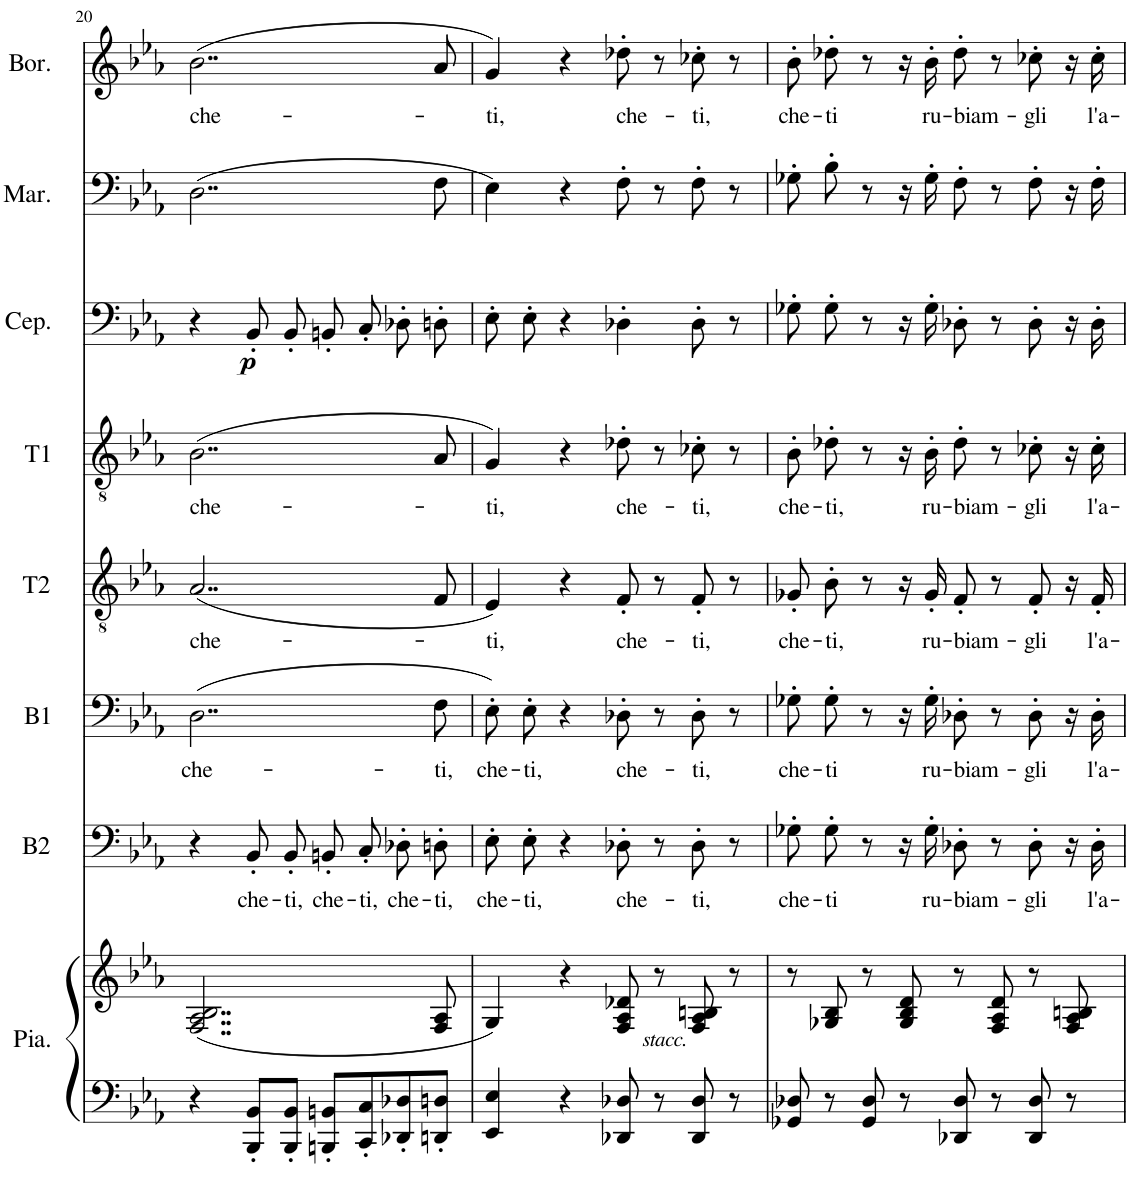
**kern	**kern	**kern	**text	**kern	**text	**kern	**text	**kern	**text	**kern	**dynam	**kern	**kern	**text
*part8	*part8	*part7	*part7	*part6	*part6	*part5	*part5	*part4	*part4	*part3	*part3	*part2	*part1	*part1
*staff9	*staff8	*staff7	*staff7	*staff6	*staff6	*staff5	*staff5	*staff4	*staff4	*staff3	*staff3	*staff2	*staff1	*staff1
*I"Piano	*	*I"Basse 2	*	*I"Basse 1	*	*I"Ténor 2	*	*I"Ténor 1	*	*I"Ceprano	*	*I"Marullo	*I"Borsa	*
*I'Pia.	*	*I'B2	*	*I'B1	*	*I'T2	*	*I'T1	*	*I'Cep.	*	*I'Mar.	*I'Bor.	*
!!LO:PB:g=z
*clefF4	*clefG2	*clefF4	*	*clefF4	*	*clefGv2	*	*clefGv2	*	*clefF4	*	*clefF4	*clefG2	*
*k[b-e-a-]	*k[b-e-a-]	*k[b-e-a-]	*	*k[b-e-a-]	*	*k[b-e-a-]	*	*k[b-e-a-]	*	*k[b-e-a-]	*	*k[b-e-a-]	*k[b-e-a-]	*
*M4/4	*M4/4	*M4/4	*	*M4/4	*	*M4/4	*	*M4/4	*	*M4/4	*	*M4/4	*M4/4	*
=20	=20	=20	=20	=20	=20	=20	=20	=20	=20	=20	=20	=20	=20	=20
!	!	!	!	!	!LO:LY:b	!	!LO:LY:b	!	!LO:LY:b	!	!	!	!	!LO:LY:b
4r	(2..F/ 2..A-/ 2..B-/	4r	.	(2..D\	che-	(2..A-/	che-	(2..B-\	che-	4r	.	(2..D\	(2..b-\	che-
!	!	!	!LO:LY:b	!	!	!	!	!	!	!	!LO:DY:b	!	!	!
8BBB-/' 8BB-/'L	.	8BB-'/L	che-	.	.	.	.	.	.	8BB-'/L	p	.	.	.
!	!	!	!LO:LY:b	!	!	!	!	!	!	!	!	!	!	!
8BBB-/' 8BB-/'J	.	8BB-'/J	-ti,	.	.	.	.	.	.	8BB-'/J	.	.	.	.
!	!	!	!LO:LY:b	!	!	!	!	!	!	!	!	!	!	!
8BBBn/' 8BBn/'L	.	8BBn'/L	che-	.	.	.	.	.	.	8BBn'/L	.	.	.	.
!	!	!	!LO:LY:b	!	!	!	!	!	!	!	!	!	!	!
8CC/' 8C/'	.	8C'/J	-ti,	.	.	.	.	.	.	8C'/J	.	.	.	.
!	!	!	!LO:LY:b	!	!	!	!	!	!	!	!	!	!	!
8DD-X/' 8D-X/'	.	8D-X'\L	che-	.	.	.	.	.	.	8D-X'\L	.	.	.	.
!	!	!	!LO:LY:b	!	!LO:LY:b	!	!	!	!	!	!	!	!	!
8DDn/' 8Dn/'J	8F/ 8A-/	8Dn'\J	-ti,	8F\	-ti,	8F/	.	8A-/	.	8Dn'\J	.	8F\	8a-/	.
=21	=21	=21	=21	=21	=21	=21	=21	=21	=21	=21	=21	=21	=21	=21
!	!	!	!LO:LY:b	!	!LO:LY:b	!	!LO:LY:b	!	!LO:LY:b	!	!	!	!	!LO:LY:b
4EE-/ 4E-/	4G/)	8E-'\L	che-	8E-'\L)	che-	4E-/)	-ti,	4G/)	-ti,	8E-'\L	.	4E-\)	4g/)	-ti,
!	!	!	!LO:LY:b	!	!LO:LY:b	!	!	!	!	!	!	!	!	!
.	.	8E-'\J	-ti,	8E-'\J	-ti,	.	.	.	.	8E-'\J	.	.	.	.
4r	4r	4r	.	4r	.	4r	.	4r	.	4r	.	4r	4r	.
!LO:TX:a:i:t=stacc.	!	!	!	!	!	!	!	!	!	!	!	!	!	!
!	!	!	!LO:LY:b	!	!LO:LY:b	!	!LO:LY:b	!	!LO:LY:b	!	!	!	!	!LO:LY:b
8DD-X/ 8D-X/	8F/ 8A-/ 8d-X/	8D-X'\	che-	8D-X'\	che-	8F'/	che-	8d-X'\	che-	4D-X'\	.	8F'\	8dd-X'\	che-
8r	8r	8r	.	8r	.	8r	.	8r	.	.	.	8r	8r	.
!	!	!	!LO:LY:b	!	!LO:LY:b	!	!LO:LY:b	!	!LO:LY:b	!	!	!	!	!LO:LY:b
8DD-/ 8D-/	8F/ 8A-/ 8Bn/	8D-'\	-ti,	8D-'\	-ti,	8F'/	-ti,	8c-X'\	-ti,	8D-'\	.	8F'\	8cc-X'\	-ti,
8r	8r	8r	.	8r	.	8r	.	8r	.	8r	.	8r	8r	.
=22	=22	=22	=22	=22	=22	=22	=22	=22	=22	=22	=22	=22	=22	=22
!	!	!	!LO:LY:b	!	!LO:LY:b	!	!LO:LY:b	!	!LO:LY:b	!	!	!	!	!LO:LY:b
8GG-X/ 8D-X/	8r	8G-X'\L	che-	8G-X'\L	che-	8G-X'/L	che-	8B-'\L	che-	8G-X'\L	.	8G-X'\L	8b-'\L	che-
!	!	!	!LO:LY:b	!	!LO:LY:b	!	!LO:LY:b	!	!LO:LY:b	!	!	!	!	!LO:LY:b
8r	8G-X/ 8B-/	8G-'\J	-ti	8G-'\J	-ti	8B-'/J	-ti,	8d-X'\J	-ti,	8G-'\J	.	8B-'\J	8dd-X'\J	-ti
8GG-/ 8D-/	8r	8r	.	8r	.	8r	.	8r	.	8r	.	8r	8r	.
8r	8G-/ 8B-/ 8d/	16r	.	16r	.	16r	.	16r	.	16r	.	16r	16r	.
!	!	!	!LO:LY:b	!	!LO:LY:b	!	!LO:LY:b	!	!LO:LY:b	!	!	!	!	!LO:LY:b
.	.	16G-'\	ru-	16G-'\	ru-	16G-'/	ru-	16B-'\	ru-	16G-'\	.	16G-'\	16b-'\	ru-
!	!	!	!LO:LY:b	!	!LO:LY:b	!	!LO:LY:b	!	!LO:LY:b	!	!	!	!	!LO:LY:b
8DD-X/ 8D-/	8r	8D-X'\	-biam-	8D-X'\	-biam-	8F'/	-biam-	8d-'\	-biam-	8D-X'\	.	8F'\	8dd-'\	-biam-
8r	8F/ 8A-/ 8d/	8r	.	8r	.	8r	.	8r	.	8r	.	8r	8r	.
!	!	!	!LO:LY:b	!	!LO:LY:b	!	!LO:LY:b	!	!LO:LY:b	!	!	!	!	!LO:LY:b
8DD-/ 8D-/	8r	8D-'\	-gli	8D-'\	-gli	8F'/	-gli	8c-X'\	-gli	8D-'\	.	8F'\	8cc-X'\	-gli
8r	8F/ 8A-/ 8Bn/	16r	.	16r	.	16r	.	16r	.	16r	.	16r	16r	.
!	!	!	!LO:LY:b	!	!LO:LY:b	!	!LO:LY:b	!	!LO:LY:b	!	!	!	!	!LO:LY:b
.	.	16D-'\	l'a-	16D-'\	l'a-	16F'/	l'a-	16c-'\	l'a-	16D-'\	.	16F'\	16cc-'\	l'a-
=	=	=	=	=	=	=	=	=	=	=	=	=	=	=
*-	*-	*-	*-	*-	*-	*-	*-	*-	*-	*-	*-	*-	*-	*-
